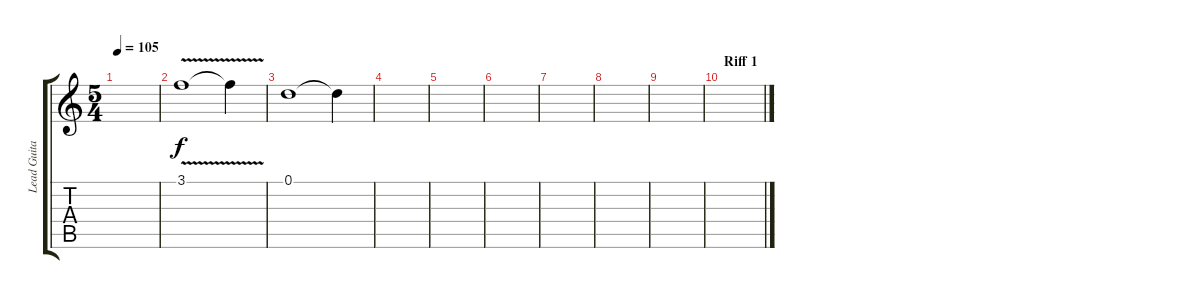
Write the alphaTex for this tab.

\track ("Lead Guitar 2" "Lead Guita") {instrument distortionguitar}
\staff {score tabs}
\tuning (D4 A3 F3 C3 G2 D2) {hide}
\ts (5 4)
\tempo 105
\clef g2
\ks c
|
3.1{v}.1 3.1{t}.4 |
0.1.1 0.1{t}.4 |
|
|
|
|
|
|
\section ("" "Riff 1")
